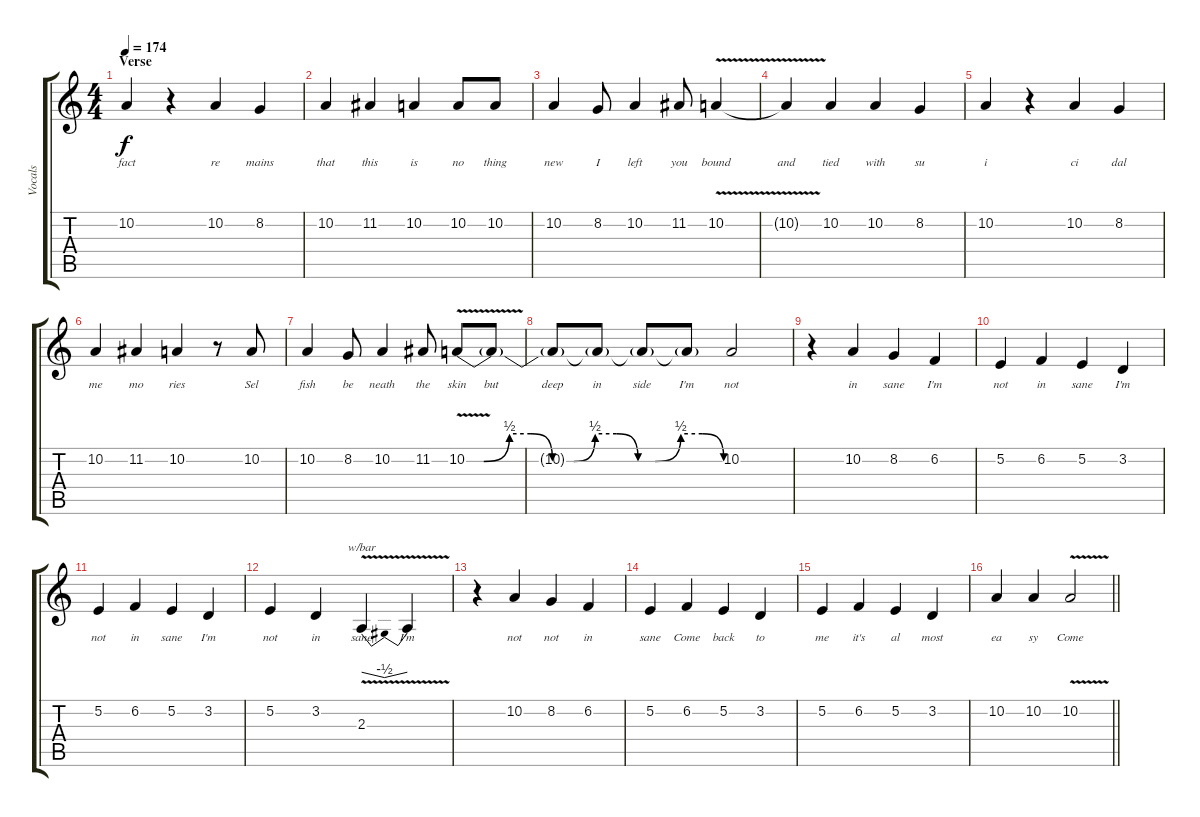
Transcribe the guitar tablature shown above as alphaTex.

\track ("Vocals" "Vocals") {instrument lead6voice}
\staff {score tabs}
\tuning (E4 B3 G3 D3 A2 D2) {hide}
\ts (4 4)
\section ("" "Verse")
\tempo 174
\clef g2
\ks c
10.2.4{lyrics (0 "fact") lyrics (1 "") lyrics (2 "") lyrics (3 "") lyrics (4 "") dy f} r.4 10.2.4{lyrics (0 "re") lyrics (1 "") lyrics (2 "") lyrics (3 "") lyrics (4 "")} 8.2.4{lyrics (0 "mains") lyrics (1 "") lyrics (2 "") lyrics (3 "") lyrics (4 "")} |
10.2.4{lyrics (0 "that") lyrics (1 "") lyrics (2 "") lyrics (3 "") lyrics (4 "")} 11.2.4{lyrics (0 "this") lyrics (1 "") lyrics (2 "") lyrics (3 "") lyrics (4 "")} 10.2.4{lyrics (0 "is") lyrics (1 "") lyrics (2 "") lyrics (3 "") lyrics (4 "")} 10.2.8{lyrics (0 "no") lyrics (1 "") lyrics (2 "") lyrics (3 "") lyrics (4 "")} 10.2.8{lyrics (0 "thing") lyrics (1 "") lyrics (2 "") lyrics (3 "") lyrics (4 "")} |
10.2.4{lyrics (0 "new") lyrics (1 "") lyrics (2 "") lyrics (3 "") lyrics (4 "")} 8.2.8{lyrics (0 "I") lyrics (1 "") lyrics (2 "") lyrics (3 "") lyrics (4 "")} 10.2.4{lyrics (0 "left") lyrics (1 "") lyrics (2 "") lyrics (3 "") lyrics (4 "")} 11.2.8{lyrics (0 "you") lyrics (1 "") lyrics (2 "") lyrics (3 "") lyrics (4 "")} 10.2{v}.4{lyrics (0 "bound") lyrics (1 "") lyrics (2 "") lyrics (3 "") lyrics (4 "")} |
10.2{t}.4{lyrics (0 "and") lyrics (1 "") lyrics (2 "") lyrics (3 "") lyrics (4 "")} 10.2.4{lyrics (0 "tied") lyrics (1 "") lyrics (2 "") lyrics (3 "") lyrics (4 "")} 10.2.4{lyrics (0 "with") lyrics (1 "") lyrics (2 "") lyrics (3 "") lyrics (4 "")} 8.2.4{lyrics (0 "su") lyrics (1 "") lyrics (2 "") lyrics (3 "") lyrics (4 "")} |
10.2.4{lyrics (0 "i") lyrics (1 "") lyrics (2 "") lyrics (3 "") lyrics (4 "")} r.4 10.2.4{lyrics (0 "ci") lyrics (1 "") lyrics (2 "") lyrics (3 "") lyrics (4 "")} 8.2.4{lyrics (0 "dal") lyrics (1 "") lyrics (2 "") lyrics (3 "") lyrics (4 "")} |
10.2.4{lyrics (0 "me") lyrics (1 "") lyrics (2 "") lyrics (3 "") lyrics (4 "")} 11.2.4{lyrics (0 "mo") lyrics (1 "") lyrics (2 "") lyrics (3 "") lyrics (4 "")} 10.2.4{lyrics (0 "ries") lyrics (1 "") lyrics (2 "") lyrics (3 "") lyrics (4 "")} r.8 10.2.8{lyrics (0 "Sel") lyrics (1 "") lyrics (2 "") lyrics (3 "") lyrics (4 "")} |
10.2.4{lyrics (0 "fish") lyrics (1 "") lyrics (2 "") lyrics (3 "") lyrics (4 "")} 8.2.8{lyrics (0 "be") lyrics (1 "") lyrics (2 "") lyrics (3 "") lyrics (4 "")} 10.2.4{lyrics (0 "neath") lyrics (1 "") lyrics (2 "") lyrics (3 "") lyrics (4 "")} 11.2.8{lyrics (0 "the") lyrics (1 "") lyrics (2 "") lyrics (3 "") lyrics (4 "")} 10.2{be (custom 0 0 4 0 10 2 15 2 20 0 25 0 30 2 35 2 40 0 44 0 50 2 55 2 60 0) v}.8{lyrics (0 "skin") lyrics (1 "") lyrics (2 "") lyrics (3 "") lyrics (4 "")} 10.2{t}.8{lyrics (0 "but") lyrics (1 "") lyrics (2 "") lyrics (3 "") lyrics (4 "")} |
10.2{t}.8{lyrics (0 "deep") lyrics (1 "") lyrics (2 "") lyrics (3 "") lyrics (4 "")} 10.2{t}.8{lyrics (0 "in") lyrics (1 "") lyrics (2 "") lyrics (3 "") lyrics (4 "")} 10.2{t}.8{lyrics (0 "side") lyrics (1 "") lyrics (2 "") lyrics (3 "") lyrics (4 "")} 10.2{t}.8{lyrics (0 "I'm") lyrics (1 "") lyrics (2 "") lyrics (3 "") lyrics (4 "")} 10.2.2{lyrics (0 "not") lyrics (1 "") lyrics (2 "") lyrics (3 "") lyrics (4 "")} |
r.4 10.2.4{lyrics (0 "in") lyrics (1 "") lyrics (2 "") lyrics (3 "") lyrics (4 "")} 8.2.4{lyrics (0 "sane") lyrics (1 "") lyrics (2 "") lyrics (3 "") lyrics (4 "")} 6.2.4{lyrics (0 "I'm") lyrics (1 "") lyrics (2 "") lyrics (3 "") lyrics (4 "")} |
5.2.4{lyrics (0 "not") lyrics (1 "") lyrics (2 "") lyrics (3 "") lyrics (4 "")} 6.2.4{lyrics (0 "in") lyrics (1 "") lyrics (2 "") lyrics (3 "") lyrics (4 "")} 5.2.4{lyrics (0 "sane") lyrics (1 "") lyrics (2 "") lyrics (3 "") lyrics (4 "")} 3.2.4{lyrics (0 "I'm") lyrics (1 "") lyrics (2 "") lyrics (3 "") lyrics (4 "")} |
5.2.4{lyrics (0 "not") lyrics (1 "") lyrics (2 "") lyrics (3 "") lyrics (4 "")} 6.2.4{lyrics (0 "in") lyrics (1 "") lyrics (2 "") lyrics (3 "") lyrics (4 "")} 5.2.4{lyrics (0 "sane") lyrics (1 "") lyrics (2 "") lyrics (3 "") lyrics (4 "")} 3.2.4{lyrics (0 "I'm") lyrics (1 "") lyrics (2 "") lyrics (3 "") lyrics (4 "")} |
5.2.4{lyrics (0 "not") lyrics (1 "") lyrics (2 "") lyrics (3 "") lyrics (4 "")} 3.2.4{lyrics (0 "in") lyrics (1 "") lyrics (2 "") lyrics (3 "") lyrics (4 "")} 2.3{v}.4{tbe (dip default 0 0 19 -2 35 -2 60 0) lyrics (0 "sane") lyrics (1 "") lyrics (2 "") lyrics (3 "") lyrics (4 "")} 2.3{t}.4{lyrics (0 "I'm") lyrics (1 "") lyrics (2 "") lyrics (3 "") lyrics (4 "")} |
r.4 10.2.4{lyrics (0 "not") lyrics (1 "") lyrics (2 "") lyrics (3 "") lyrics (4 "")} 8.2.4{lyrics (0 "not") lyrics (1 "") lyrics (2 "") lyrics (3 "") lyrics (4 "")} 6.2.4{lyrics (0 "in") lyrics (1 "") lyrics (2 "") lyrics (3 "") lyrics (4 "")} |
5.2.4{lyrics (0 "sane") lyrics (1 "") lyrics (2 "") lyrics (3 "") lyrics (4 "")} 6.2.4{lyrics (0 "Come") lyrics (1 "") lyrics (2 "") lyrics (3 "") lyrics (4 "")} 5.2.4{lyrics (0 "back") lyrics (1 "") lyrics (2 "") lyrics (3 "") lyrics (4 "")} 3.2.4{lyrics (0 "to") lyrics (1 "") lyrics (2 "") lyrics (3 "") lyrics (4 "")} |
5.2.4{lyrics (0 "me") lyrics (1 "") lyrics (2 "") lyrics (3 "") lyrics (4 "")} 6.2.4{lyrics (0 "it's") lyrics (1 "") lyrics (2 "") lyrics (3 "") lyrics (4 "")} 5.2.4{lyrics (0 "al") lyrics (1 "") lyrics (2 "") lyrics (3 "") lyrics (4 "")} 3.2.4{lyrics (0 "most") lyrics (1 "") lyrics (2 "") lyrics (3 "") lyrics (4 "")} |
\barLineRight lightlight
10.2.4{lyrics (0 "ea") lyrics (1 "") lyrics (2 "") lyrics (3 "") lyrics (4 "")} 10.2.4{lyrics (0 "sy") lyrics (1 "") lyrics (2 "") lyrics (3 "") lyrics (4 "")} 10.2{v}.2{lyrics (0 "Come") lyrics (1 "") lyrics (2 "") lyrics (3 "") lyrics (4 "")}
